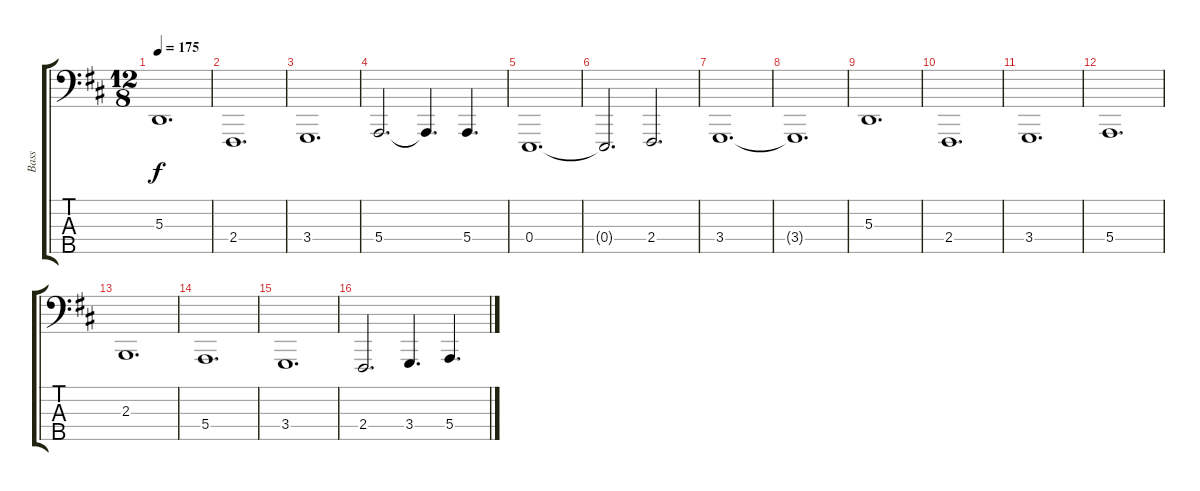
\track ("Bass" "Bass") {instrument viola bank 255}
\staff {score tabs}
\tuning (G2 D2 A1 E1 B0) {hide}
\ts (12 8)
\tempo 175
\clef f4
\ks d
5.3.1{d dy f} |
2.4.1{d} |
3.4.1{d} |
5.4.2{d} 5.4{t}.4{d} 5.4.4{d} |
0.4.1{d} |
0.4{t}.2{d} 2.4.2{d} |
3.4.1{d} |
3.4{t}.1{d} |
5.3.1{d} |
2.4.1{d} |
3.4.1{d} |
5.4.1{d} |
2.3.1{d} |
5.4.1{d} |
3.4.1{d} |
2.4.2{d} 3.4.4{d} 5.4.4{d}
